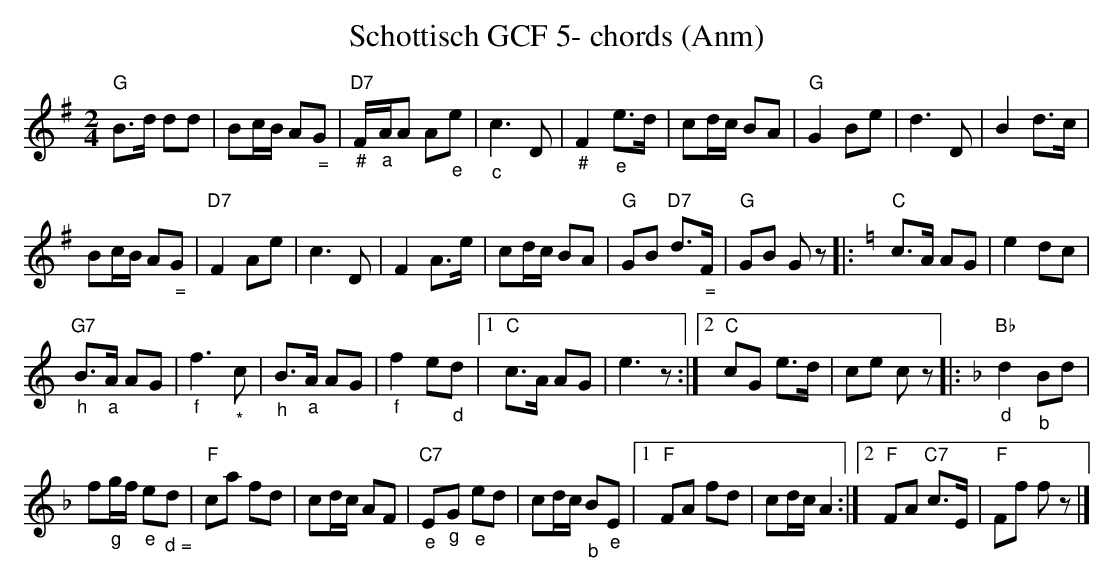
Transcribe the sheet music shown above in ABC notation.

X:1
T:Schottisch GCF 5- chords (Anm)
M:2/4
L:1/8
K:Gmaj%%MIDI gchordon
"G"B>d dd | Bc/2B/2 A"_ ="G | "D7""_#"F/2"_a"A/2A A"_e"e | "_c"c3D | "_#"F2 "_e"e>d | cd/2c/2 BA | "G"G2 Be | \
d3D | B2d>c |
Bc/2B/2 A"_ ="G | "D7"F2Ae | c3D | F2A>e | cd/2c/2 BA | "G"GB "D7"d>"_ ="F | \
"G"GB Gz |: [K:Cmaj] "C"c>A AG | e2dc |
"G7""_h"B>"_a"A AG | "_f"f3"_*"c | "_h"B>"_a"A AG | "_f"f2e"_d"d |1 "C"c>A AG | e3z :|2 \
"C"cG e>d | ce cz |: [K:Fmaj] "Bb""_d"d2"_b"Bd |
f"_g"g/2f/2 "_e"e"_ d ="d | "F"ca fd | cd/2c/2 AF | \
"C7""_e"E"_g"G "_e"ed | cd/2c/2 "_b"B"_e"E |1 "F"FA fd | cd/2c/2A2 :|2 "F"FA "C7"c>E | "F"Ff fz |]
